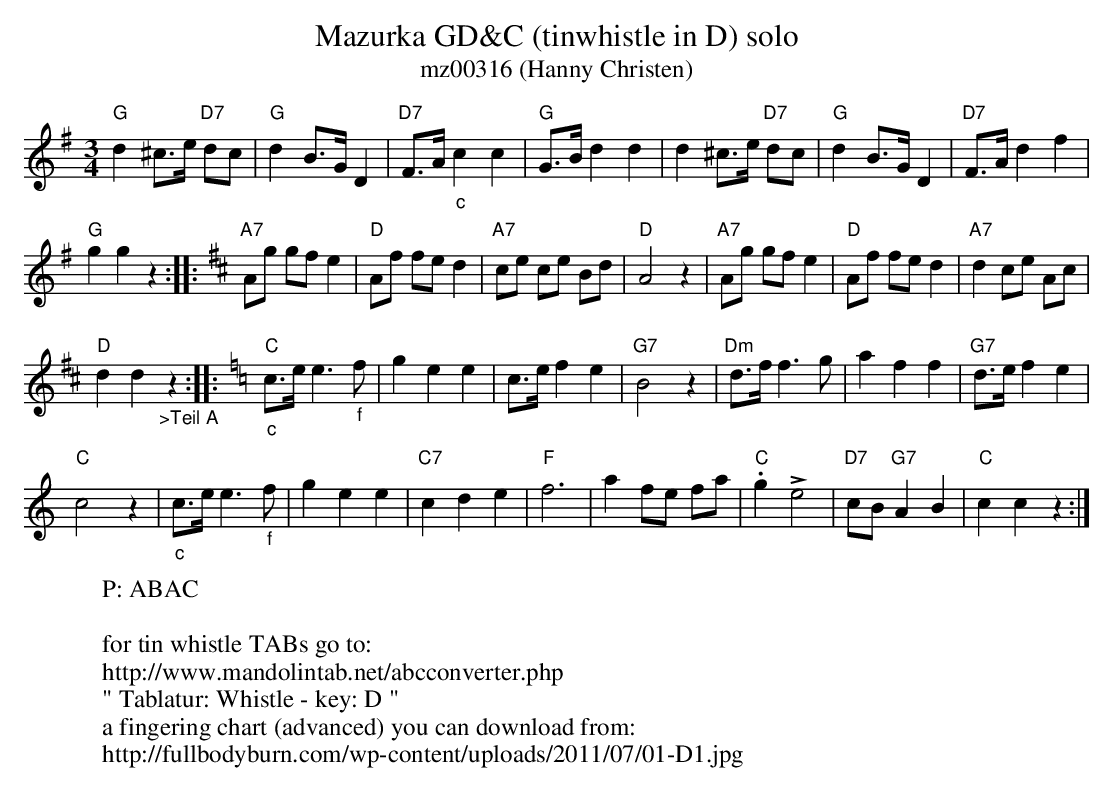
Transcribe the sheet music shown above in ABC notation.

X:1
T:Mazurka GD&C (tinwhistle in D) solo
T:mz00316 (Hanny Christen)
M:3/4
L:1/8
K:G transpose=12
"G"d2 ^c>e "D7"dc | "G"d2B>GD2 | "D7"F>A "_c"c2c2 | "G"G>B d2d2 | d2 ^c>e "D7"dc | "G"d2 B>G D2 | "D7"F>A d2f2 |
"G"g2g2z2 :: [K:D] "A7"Ag gf e2 | "D"Af fe d2 | "A7"ce ce Bd | "D"A4z2 | "A7"Ag gf e2 | "D"Af fe d2 | "A7"d2 ce Ac |
"D"d2d2"_>Teil A"z2 :: [K:C] "C""_c"c>e e3"_f"f | g2e2e2 | c>ef2e2 | "G7"B4z2 | "Dm"d>f f3g | a2f2f2 | "G7"d>e f2e2 |
"C"c4z2 | "_c"c>e e3"_f"f | g2e2e2 | "C7"c2d2e2 | "F"f6 | a2fe fa | "C".g2 !>!e4 | "D7"cB"G7"A2B2 | "C"c2c2z2 :|
W: P: ABAC
W:
W:for tin whistle TABs go to:
W:http://www.mandolintab.net/abcconverter.php
W:" Tablatur: Whistle - key: D "
W:a fingering chart (advanced) you can download from:
W:http://fullbodyburn.com/wp-content/uploads/2011/07/01-D1.jpg
